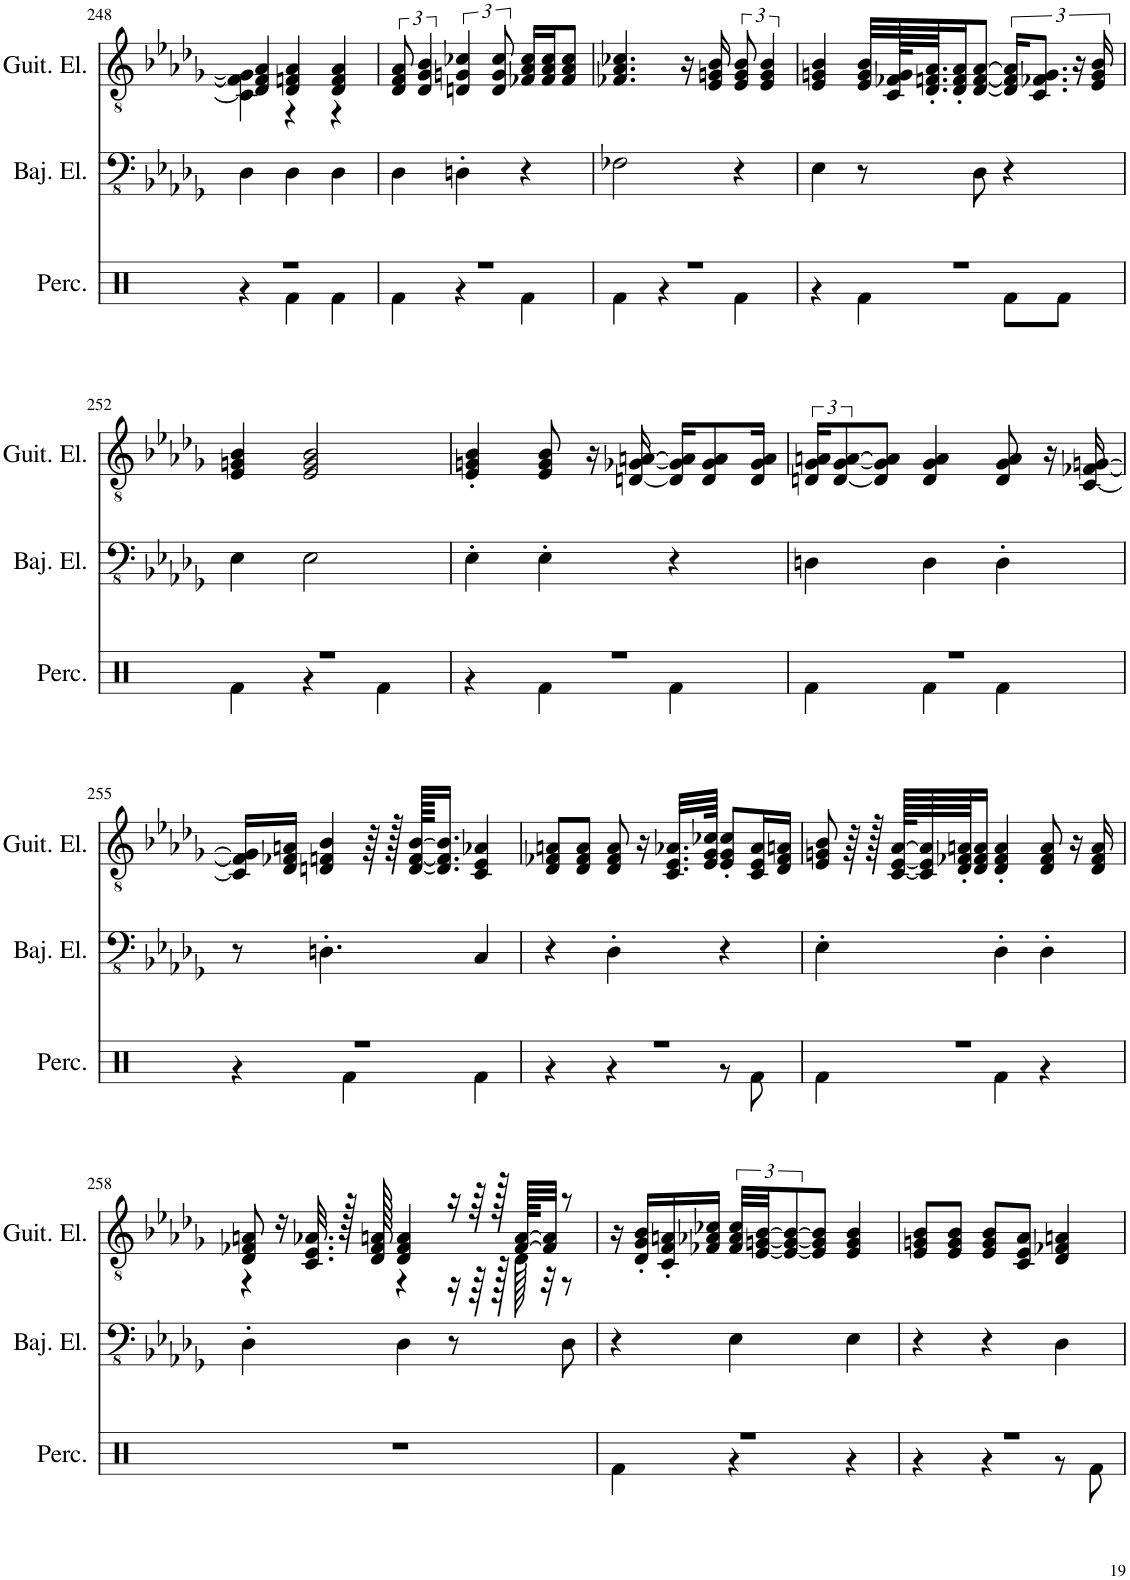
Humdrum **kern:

**kern	**kern	**kern
*part3	*part2	*part1
*staff3	*staff2	*staff1
*I"Set de percusión	*I"Bajo eléctrico	*I"Guitarra eléctrica
*I'Perc.	*I'Baj. El.	*I'Guit. El.
!!LO:PB:g=z
*clefX	*clefFv4	*clefGv2
*k[]	*k[b-e-a-d-g-]	*k[b-e-a-d-g-]
*M3/4	*M3/4	*M3/4
=248	=248	=248
*^	*	*^
2.r	4r	4DD-\	4D-/ 4F/ 4A-/	4C\] 4F-\] 4G\]
.	4Rf\	4DD-\	4D-/ 4Fn/ 4A-/	4r
.	4Rf\	4DD-\	4D-/ 4F/ 4A-/	4r
*	*	*	*v	*v
=249	=249	=249	=249
2.r	4Rf\	4DD-\	12D-/ 12F/ 12A-/
.	.	.	6D-/ 6G-/ 6B-/
.	4r	4DDn'\	6Dn/ 6Gn/ 6c-X/
.	.	.	12D/ 12G/ 12c-/
.	4Rf\	4r	16F-X/ 16A-/ 16c-/LL
.	.	.	16F-/ 16A-/ 16c-/J
.	.	.	8F-/ 8A-/ 8c-/J
=250	=250	=250	=250
2.r	4Rf\	2FF-X\	4.F-X/ 4.A-/ 4.c-X/
.	4r	.	.
.	.	.	16r
.	.	.	16E-/ 16Gn/ 16B-/
.	4Rf\	4r	12E-/ 12G/ 12B-/
.	.	.	6E-/ 6G/ 6B-/
=251	=251	=251	=251
2.r	4r	4EE-\	4E-/ 4Gn/ 4B-/
.	4Rf\	8r	32E-/ 32G/ 32B-/LLL
.	.	.	128C/ 128F-X/ 128G/KL
.	.	.	64.D-/' 64.Fn/' 64.A-/'JJ
.	.	.	16D-/' 16F/' 16A-/'J
.	.	8DD-\	[8D-/ [8F/ [8A-/J
.	8Rf\L	4r	24D-/] 24F/] 24A-/]KL
.	.	.	12.C/ 12.F-X/ 12.G/J
.	8Rf\J	.	.
.	.	.	24r
.	.	.	24E-/ 24G/ 24B-/
!!LO:LB:g=z
=252	=252	=252	=252
2.r	4Rf\	4EE-\	4E-/ 4Gn/ 4B-/
.	4r	2EE-\	2E-/ 2G/ 2B-/
.	4Rf\	.	.
=253	=253	=253	=253
2.r	4r	4EE-'\	4E-/' 4Gn/' 4B-/'
.	4Rf\	4EE-'\	8E-/ 8G/ 8B-/
.	.	.	16r
.	.	.	[16Dn/ [16G-X/ [16An/
.	4Rf\	4r	16D/] 16G-/] 16A/]KL
.	.	.	8D/ 8G-/ 8A/
.	.	.	16D/ 16G-/ 16A/Jk
=254	=254	=254	=254
2.r	4Rf\	4DDn\	24Dn/ 24G-/ 24An/KL
.	.	.	[12D/ [12G-/ [12A/
.	.	.	8D/] 8G-/] 8A/]J
.	4Rf\	4DD\	4D/ 4G-/ 4A/
.	4Rf\	4DD'\	8D/ 8G-/ 8A/
.	.	.	16r
.	.	.	[16C/ [16F-X/ [16Gn/
!!LO:LB:g=z
=255	=255	=255	=255
2.r	4r	8r	16C/] 16F-/] 16G/]LL
.	.	.	16D-/ 16F-X/ 16An/JJ
.	.	4.DDn'\	4Dn/ 4Fn/ 4B-/
.	4Rf\	.	.
.	.	.	64r
.	.	.	128r
.	.	.	[128D/ [128F/ [128B-/KKKLL
.	.	.	16.D/] 16.F/] 16.B-/]JJ
.	4Rf\	4CC/	4C/ 4E-/ 4A-X/
=256	=256	=256	=256
2.r	4r	4r	8D-/ 8F-X/ 8An/L
.	.	.	8D-/ 8F-/ 8A/J
.	4r	4DD-'\	8D-/ 8F-/ 8A/
.	.	.	16r
.	.	.	32.C/ 32.E-/ 32.A-X/LLL
.	.	.	64E-/ 64G-/ 64c-X/JJJk
.	8r	4r	8E-/' 8G-/' 8c-/'L
.	8Rf\	.	16C/ 16E-/ 16A-/L
.	.	.	16D-/ 16F-/ 16An/JJ
=257	=257	=257	=257
2.r	4Rf\	4EE-'\	8E-/ 8Gn/ 8B-/
.	.	.	64r
.	.	.	128r
.	.	.	[128C/ [128E-/ [128A-/KLLLL
.	.	.	64C/] 64E-/] 64A-/]
.	.	.	64D-/' 64F-X/' 64An/'JJ
.	.	.	16D-/ 16F-/ 16A/JJ
.	4Rf\	4DD-'\	4D-/' 4F-/' 4A/'
.	4r	4DD-'\	8D-/ 8F-/ 8A/
.	.	.	16r
.	.	.	16D-/ 16F-/ 16A/
*v	*v	*	*
!!LO:LB:g=z
=258	=258	=258
*	*	*^
2.r	4DD-'\	8D-/ 8F-X/ 8An/	4r
.	.	16r	.
.	.	32.C/ 32.E-/ 32.A-X/	.
.	.	128r	.
.	.	128D-/ 128F-/ 128An/	.
.	4DD-\	4D-/ 4F-/ 4A/	4r
.	8r	16r	16r
.	.	64r	64r
.	.	128r	128r
.	.	[128F-/ [128A/KKLLL	128D-\
.	.	32F-/] 32A/]JJJ	32r
.	8DD-\	8r	8r
*	*	*v	*v
=259	=259	=259
*^	*	*
2.r	4Rf\	4r	16r
.	.	.	16D-/' 16G-/' 16B-/'LL
.	.	.	16C/' 16F/' 16An/'
.	.	.	16F-X/ 16A-X/ 16c-X/JJ
.	4r	4EE-\	48F-/ 48A-/ 48c-/LLL
.	.	.	[48E-/ [48Gn/ [48B-/JJ
.	.	.	12E-/_ 12G/_ 12B-/_
.	.	.	8E-/] 8G/] 8B-/]J
.	4r	4EE-\	4E-/ 4G/ 4B-/
=260	=260	=260	=260
2.r	4r	4r	8E-/ 8Gn/ 8B-/L
.	.	.	8E-/ 8G/ 8B-/J
.	4r	4r	8E-/ 8G/ 8B-/L
.	.	.	8C/ 8E-/ 8A-/J
.	8r	4DD-\	4D-/ 4F-X/ 4An/
.	8Rf\	.	.
*v	*v	*	*
=	=	=
*-	*-	*-
